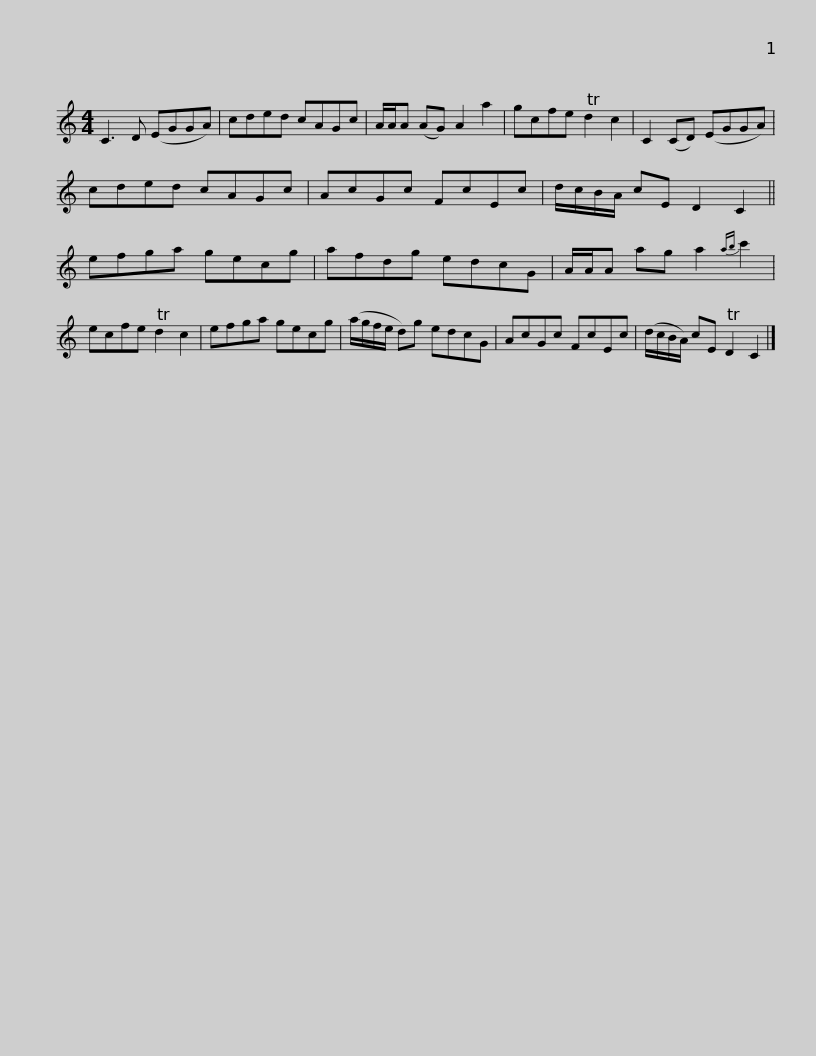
X:1
L:1/8
M:4/4
I:linebreak $
K:C
V:1 treble
V:1
 C3 D (EGGA) | cded cAGc | A/A/A (AG) A2 a2 | gcfe Td2 c2 | C2 (CD) (EGGA) | %5
 cded cAGc |$ AcGc FcEc | d/c/B/A/ cE D2 C2 || efga gecg | afdg edcG | %10
 A/A/A ag a2{ab} c'2 |$ ecfe Td2 c2 | efga gecg | (a/g/f/e/ d)g edcG | AcGc FcEc | %15
 (d/c/B/A/) cE TD2 C2 |] %16
